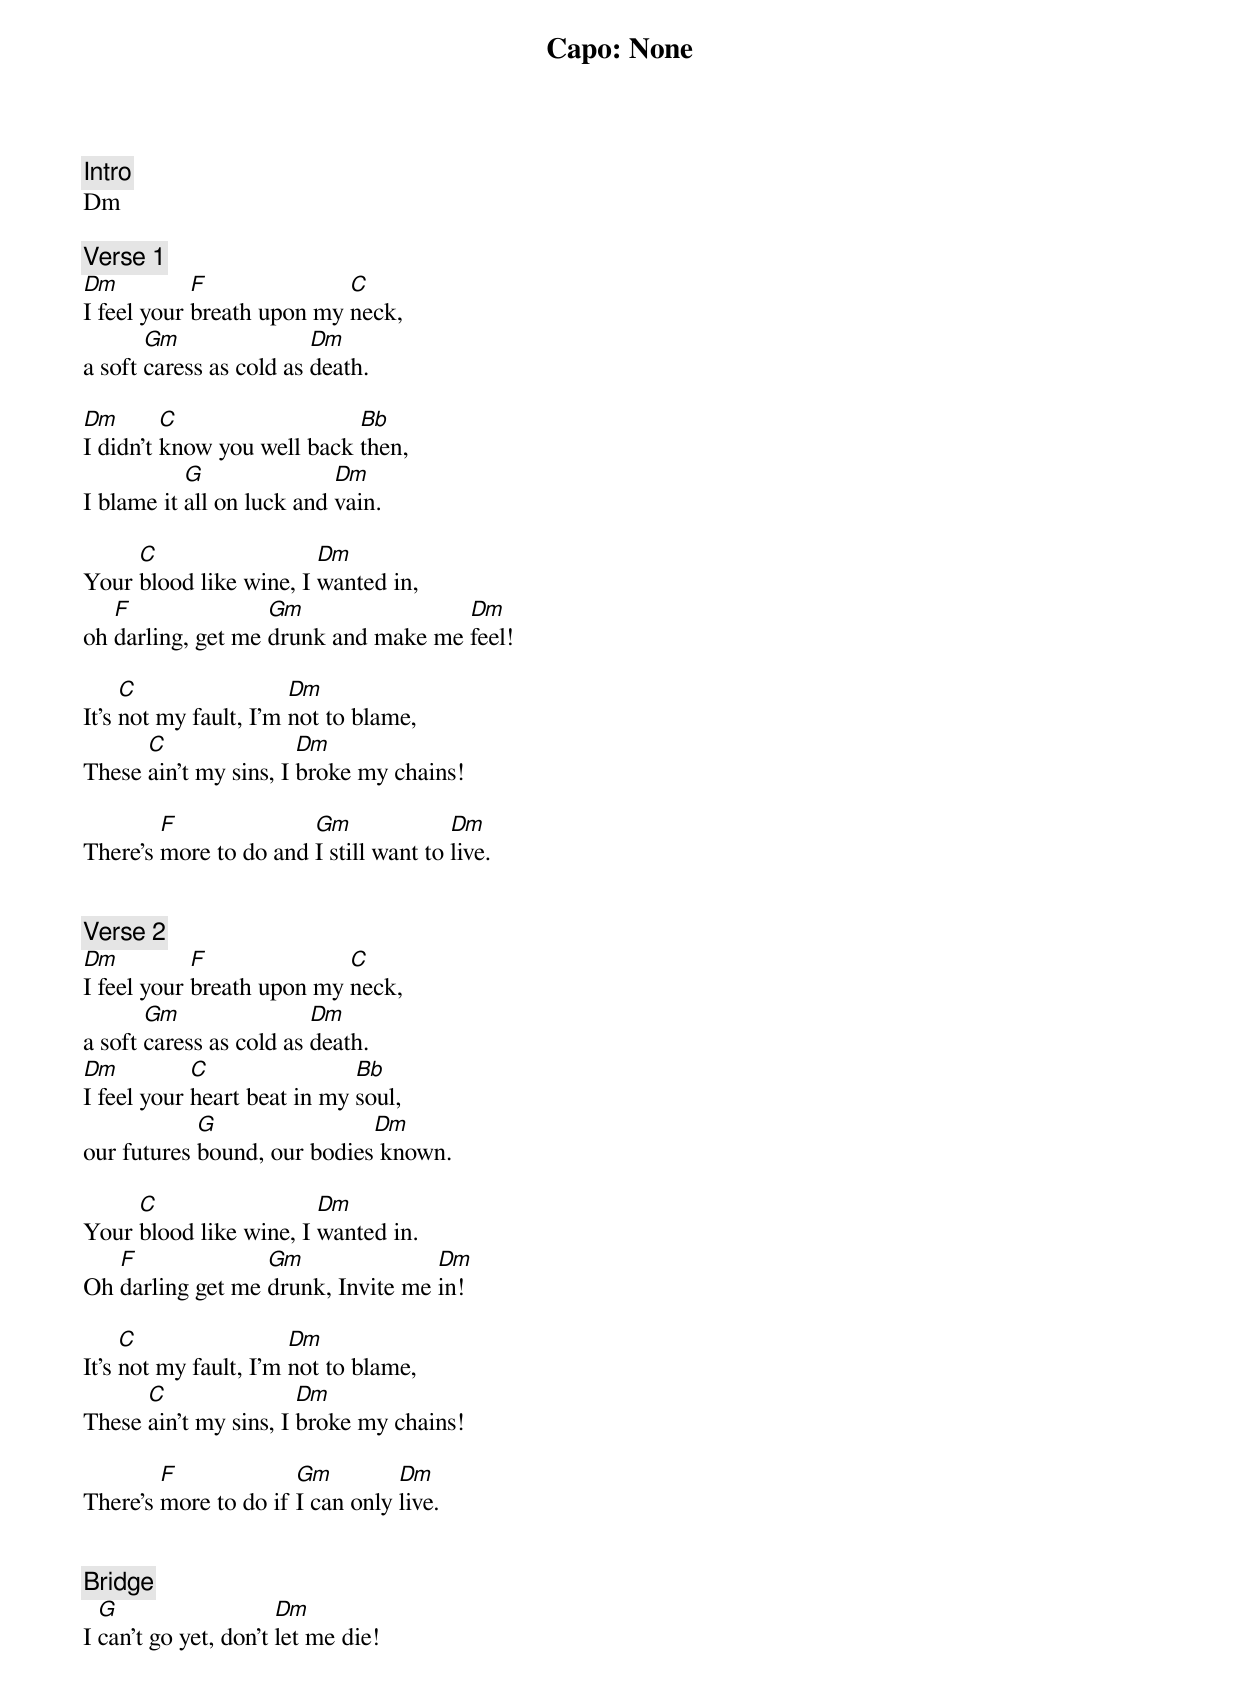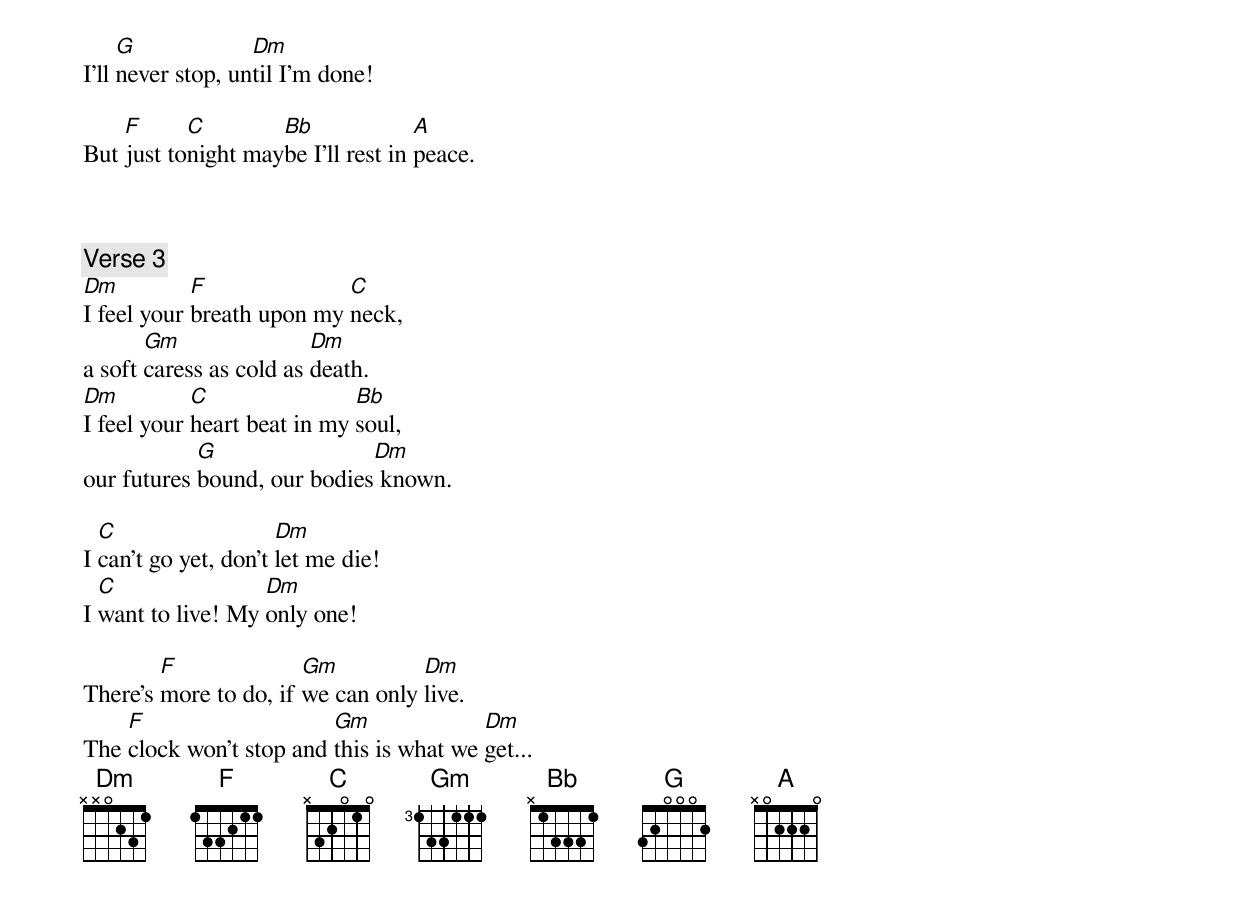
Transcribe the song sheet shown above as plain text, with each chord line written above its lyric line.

Capo: None
Dm XX0231
F  133211
C  X32010
Gm 355333
Bb X13331
G  320002
A  X02220
[Intro]
Dm

[Verse 1]
Dm          F              C
I feel your breath upon my neck,
       Gm                Dm
a soft caress as cold as death.

Dm       C                  Bb
I didn't know you well back then,
           G               Dm
I blame it all on luck and vain.

     C                  Dm
Your blood like wine, I wanted in,
   F               Gm                Dm
oh darling, get me drunk and make me feel!

     C                 Dm
It's not my fault, I'm not to blame,
      C                Dm
These ain't my sins, I broke my chains!

        F              Gm              Dm
There's more to do and I still want to live.


[Verse 2]
Dm          F              C
I feel your breath upon my neck,
       Gm                Dm
a soft caress as cold as death.
Dm          C                Bb
I feel your heart beat in my soul,
            G                Dm
our futures bound, our bodies known.

     C                  Dm
Your blood like wine, I wanted in.
   F              Gm               Dm
Oh darling get me drunk, Invite me in!

     C                 Dm
It's not my fault, I'm not to blame,
      C                Dm
These ain't my sins, I broke my chains!

        F             Gm         Dm
There's more to do if I can only live.


[Bridge]
  G                   Dm
I can't go yet, don't let me die!
     G             Dm
I'll never stop, until I'm done!

    F      C        Bb              A
But just tonight maybe I'll rest in peace.



[Verse 3]
Dm          F              C
I feel your breath upon my neck,
       Gm                Dm
a soft caress as cold as death.
Dm          C                Bb
I feel your heart beat in my soul,
            G                Dm
our futures bound, our bodies known.

  C                   Dm
I can't go yet, don't let me die!
  C                Dm
I want to live! My only one!

        F              Gm          Dm
There's more to do, if we can only live.
    F                    Gm              Dm
The clock won't stop and this is what we get...
